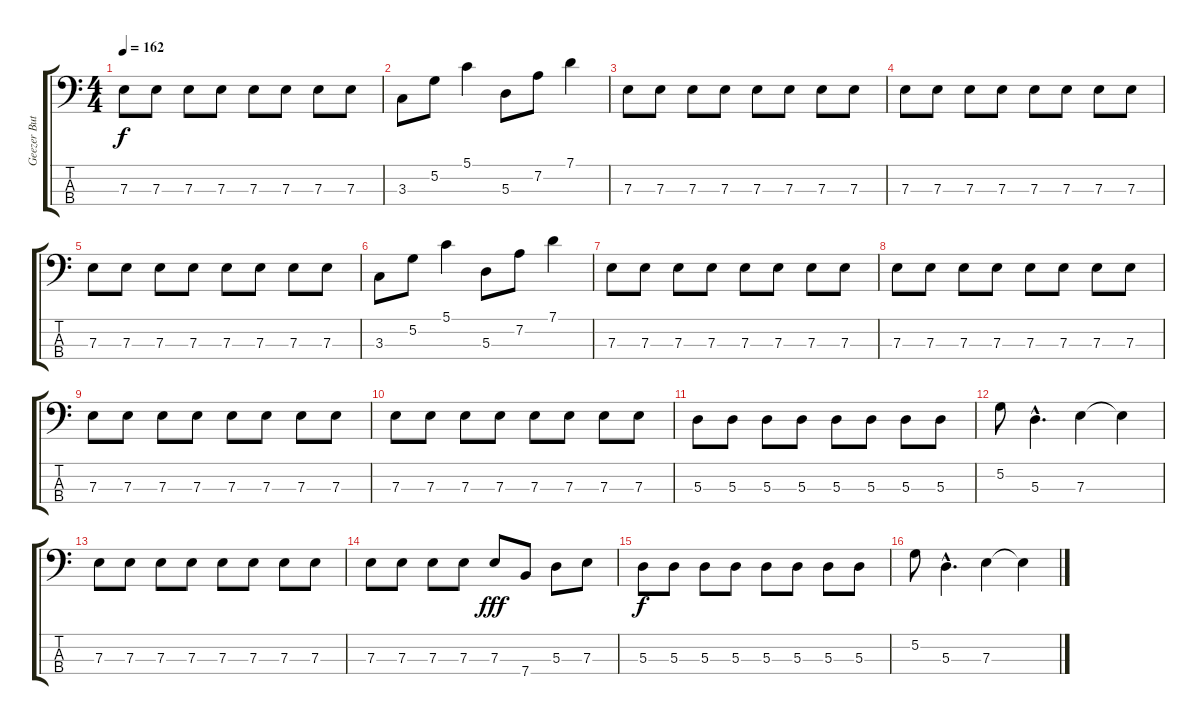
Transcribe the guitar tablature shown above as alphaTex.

\track ("Geezer Butler" "Geezer But") {instrument electricbassfinger}
\staff {score tabs}
\tuning (G2 D2 A1 E1) {hide}
\ts (4 4)
\tempo 162
\clef f4
\ks c
7.3.8{dy f} 7.3.8 7.3.8 7.3.8 7.3.8 7.3.8 7.3.8 7.3.8 |
3.3.8 5.2.8 5.1.4 5.3.8 7.2.8 7.1.4 |
7.3.8 7.3.8 7.3.8 7.3.8 7.3.8 7.3.8 7.3.8 7.3.8 |
7.3.8 7.3.8 7.3.8 7.3.8 7.3.8 7.3.8 7.3.8 7.3.8 |
7.3.8 7.3.8 7.3.8 7.3.8 7.3.8 7.3.8 7.3.8 7.3.8 |
3.3.8 5.2.8 5.1.4 5.3.8 7.2.8 7.1.4 |
7.3.8 7.3.8 7.3.8 7.3.8 7.3.8 7.3.8 7.3.8 7.3.8 |
7.3.8 7.3.8 7.3.8 7.3.8 7.3.8 7.3.8 7.3.8 7.3.8 |
7.3.8 7.3.8 7.3.8 7.3.8 7.3.8 7.3.8 7.3.8 7.3.8 |
7.3.8 7.3.8 7.3.8 7.3.8 7.3.8 7.3.8 7.3.8 7.3.8 |
5.3.8 5.3.8 5.3.8 5.3.8 5.3.8 5.3.8 5.3.8 5.3.8 |
5.2.8 5.3{hac}.4{d} 7.3.4 7.3{t}.4 |
7.3.8 7.3.8 7.3.8 7.3.8 7.3.8 7.3.8 7.3.8 7.3.8 |
7.3.8 7.3.8 7.3.8 7.3.8 7.3.8{dy fff} 7.4.8 5.3.8 7.3.8 |
5.3.8{dy f} 5.3.8 5.3.8 5.3.8 5.3.8 5.3.8 5.3.8 5.3.8 |
5.2.8 5.3{hac}.4{d} 7.3.4 7.3{t}.4
